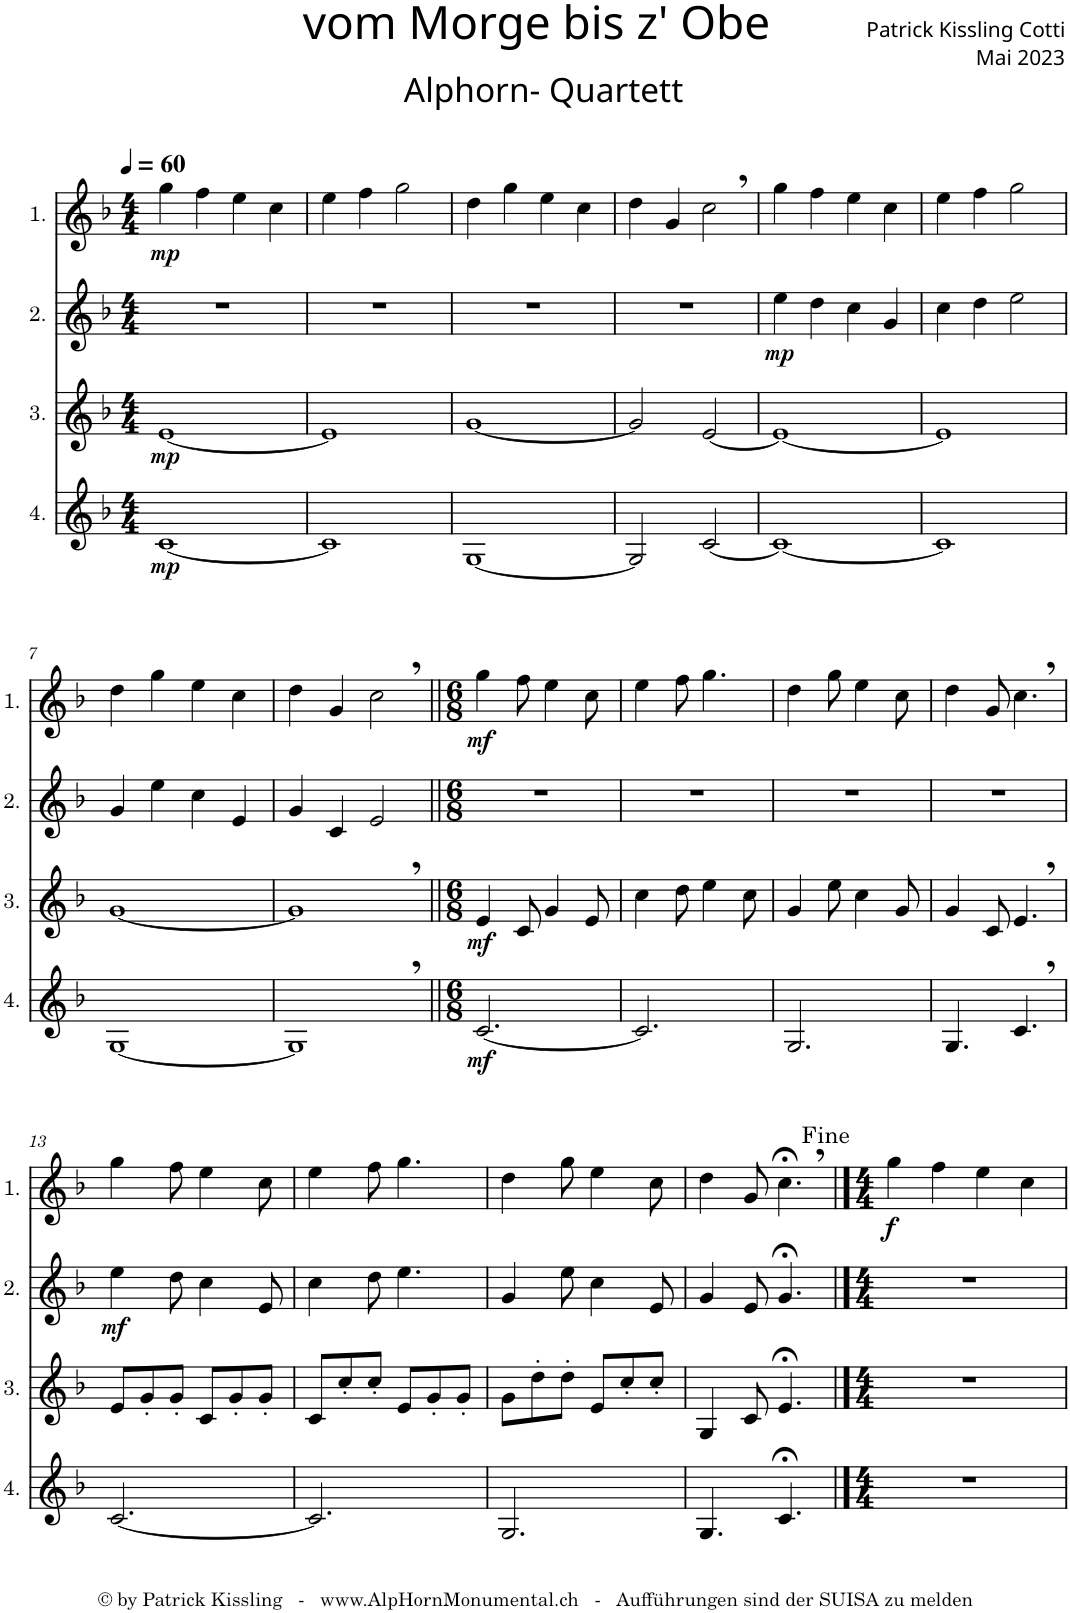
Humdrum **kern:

**kern	**dynam	**kern	**dynam	**kern	**dynam	**kern	**dynam
*part4	*part4	*part3	*part3	*part2	*part2	*part1	*part1
*staff4	*staff4	*staff3	*staff3	*staff2	*staff2	*staff1	*staff1
*I"4.	*	*I"3.	*	*I"2.	*	*I"1.	*
*clefG2	*	*clefG2	*	*clefG2	*	*clefG2	*
*Trd4c7	*	*Trd4c7	*	*Trd4c7	*	*Trd4c7	*
*k[b-]	*	*k[b-]	*	*k[b-]	*	*k[b-]	*
*M4/4	*	*M4/4	*	*M4/4	*	*M4/4	*
*MM60	*	*MM60	*	*MM60	*	*MM60	*
=1	=1	=1	=1	=1	=1	=1	=1
!	!LO:DY:b	!	!LO:DY:b	!	!	!	!LO:DY:b
[1c	mp	[1e	mp	1r	.	4gg\	mp
.	.	.	.	.	.	4ff\	.
.	.	.	.	.	.	4ee\	.
.	.	.	.	.	.	4cc\	.
=2	=2	=2	=2	=2	=2	=2	=2
1c]	.	1e]	.	1r	.	4ee\	.
.	.	.	.	.	.	4ff\	.
.	.	.	.	.	.	2gg\	.
=3	=3	=3	=3	=3	=3	=3	=3
[1G	.	[1g	.	1r	.	4dd\	.
.	.	.	.	.	.	4gg\	.
.	.	.	.	.	.	4ee\	.
.	.	.	.	.	.	4cc\	.
=4	=4	=4	=4	=4	=4	=4	=4
2G/]	.	2g/]	.	1r	.	4dd\	.
.	.	.	.	.	.	4g/	.
[2c/	.	[2e/	.	.	.	2cc,\	.
=5	=5	=5	=5	=5	=5	=5	=5
!	!	!	!	!	!LO:DY:b	!	!
1c_	.	1e_	.	4ee\	mp	4gg\	.
.	.	.	.	4dd\	.	4ff\	.
.	.	.	.	4cc\	.	4ee\	.
.	.	.	.	4g/	.	4cc\	.
=6	=6	=6	=6	=6	=6	=6	=6
1c]	.	1e]	.	4cc\	.	4ee\	.
.	.	.	.	4dd\	.	4ff\	.
.	.	.	.	2ee\	.	2gg\	.
!!LO:LB:g=z
=7	=7	=7	=7	=7	=7	=7	=7
[1G	.	[1g	.	4g/	.	4dd\	.
.	.	.	.	4ee\	.	4gg\	.
.	.	.	.	4cc\	.	4ee\	.
.	.	.	.	4e/	.	4cc\	.
=8	=8	=8	=8	=8	=8	=8	=8
1G,]	.	1g,]	.	4g/	.	4dd\	.
.	.	.	.	4c/	.	4g/	.
.	.	.	.	2e/	.	2cc,\	.
=9||	=9||	=9||	=9||	=9||	=9||	=9||	=9||
*M6/8	*	*M6/8	*	*M6/8	*	*M6/8	*
!	!LO:DY:b	!	!LO:DY:b	!	!	!	!LO:DY:b
[2.c/	mf	4e/	mf	2.r	.	4gg\	mf
.	.	8c/	.	.	.	8ff\	.
.	.	4g/	.	.	.	4ee\	.
.	.	8e/	.	.	.	8cc\	.
=10	=10	=10	=10	=10	=10	=10	=10
2.c/]	.	4cc\	.	2.r	.	4ee\	.
.	.	8dd\	.	.	.	8ff\	.
.	.	4ee\	.	.	.	4.gg\	.
.	.	8cc\	.	.	.	.	.
=11	=11	=11	=11	=11	=11	=11	=11
2.G/	.	4g/	.	2.r	.	4dd\	.
.	.	8ee\	.	.	.	8gg\	.
.	.	4cc\	.	.	.	4ee\	.
.	.	8g/	.	.	.	8cc\	.
=12	=12	=12	=12	=12	=12	=12	=12
4.G/	.	4g/	.	2.r	.	4dd\	.
.	.	8c/	.	.	.	8g/	.
4.c,/	.	4.e,/	.	.	.	4.cc,\	.
!!LO:LB:g=z
=13	=13	=13	=13	=13	=13	=13	=13
!	!	!	!	!	!LO:DY:b	!	!
[2.c/	.	8e/L	.	4ee\	mf	4gg\	.
.	.	8g'/	.	.	.	.	.
.	.	8g'/J	.	8dd\	.	8ff\	.
.	.	8c/L	.	4cc\	.	4ee\	.
.	.	8g'/	.	.	.	.	.
.	.	8g'/J	.	8e/	.	8cc\	.
=14	=14	=14	=14	=14	=14	=14	=14
2.c/]	.	8c/L	.	4cc\	.	4ee\	.
.	.	8cc'/	.	.	.	.	.
.	.	8cc'/J	.	8dd\	.	8ff\	.
.	.	8e/L	.	4.ee\	.	4.gg\	.
.	.	8g'/	.	.	.	.	.
.	.	8g'/J	.	.	.	.	.
=15	=15	=15	=15	=15	=15	=15	=15
2.G/	.	8g\L	.	4g/	.	4dd\	.
.	.	8dd'\	.	.	.	.	.
.	.	8dd'\J	.	8ee\	.	8gg\	.
.	.	8e/L	.	4cc\	.	4ee\	.
.	.	8cc'/	.	.	.	.	.
.	.	8cc'/J	.	8e/	.	8cc\	.
=16	=16	=16	=16	=16	=16	=16	=16
4.G/	.	4G/	.	4g/	.	4dd\	.
.	.	8c/	.	8e/	.	8g/	.
4.c;</	.	4.e;</	.	4.g;</	.	4.cc;<,\	.
==17	==17	==17	==17	==17	==17	==17	==17
*M4/4	*	*M4/4	*	*M4/4	*	*M4/4	*
!	!	!	!	!	!	!	!LO:DY:b
1r	.	1r	.	1r	.	4gg\	f
.	.	.	.	.	.	4ff\	.
.	.	.	.	.	.	4ee\	.
.	.	.	.	.	.	4cc\	.
=	=	=	=	=	=	=	=
*-	*-	*-	*-	*-	*-	*-	*-
